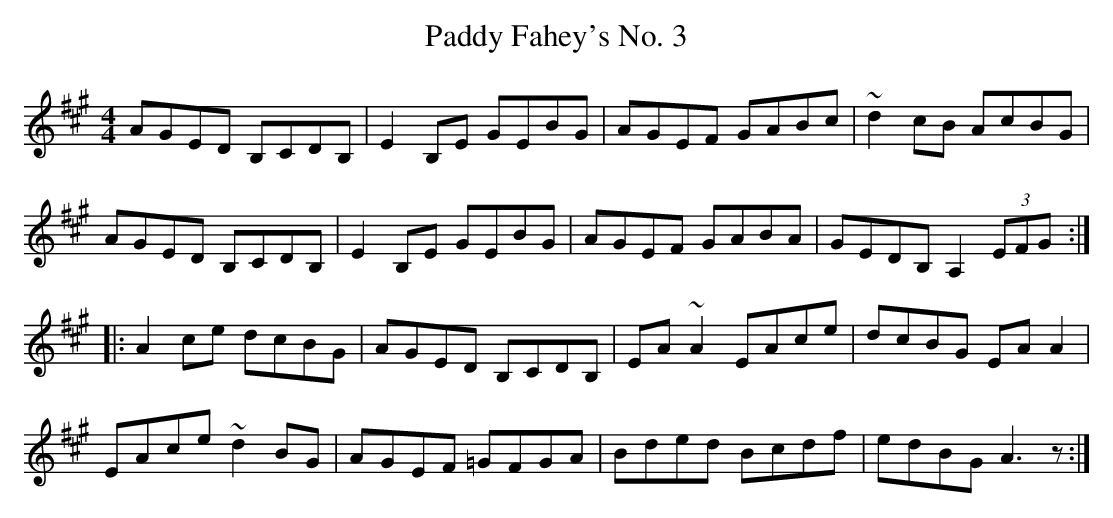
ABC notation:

X:1
T:Paddy Fahey's No. 3
M:4/4
L:1/8
K:A
AGED B,CDB, | E2B,E GEBG | AGEF GABc | ~d2cB AcBG |
AGED B,CDB, | E2B,E GEBG | AGEF GABA | GEDB, A,2(3EFG :|
|: A2 ce dcBG | AGED B,CDB, | EA~A2 EAce | dcBG EAA2 |
EAce ~d2BG | AGEF =GFGA | Bded Bcdf |edBG A3 z:|
